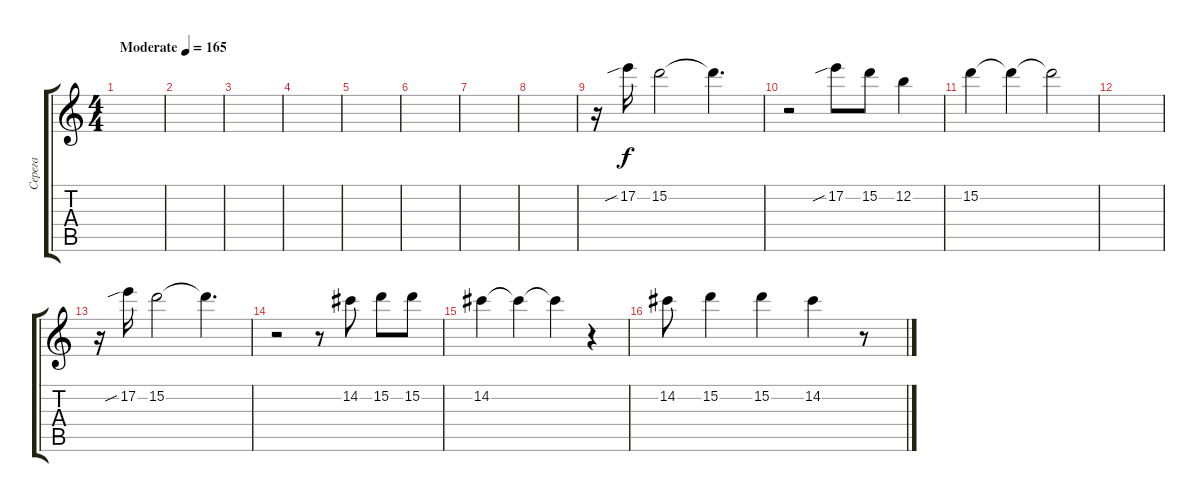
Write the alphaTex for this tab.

\track ("Серега" "Серега") {instrument distortionguitar}
\staff {score tabs}
\tuning (E4 B3 G3 D3 A2 E2) {hide}
\ts (4 4)
\tempo (165 "Moderate")
\clef g2
\ks c
|
|
|
|
|
|
|
|
r.16 17.2{sib}.16 15.2.2 15.2{t}.4{d} |
r.2 17.2{sib}.8 15.2.8 12.2.4 |
15.2.4 15.2{t}.4 15.2{t}.2 |
|
r.16 17.2{sib}.16 15.2.2 15.2{t}.4{d} |
r.2 r.8 14.2.8 15.2.8 15.2.8 |
14.2.4 14.2{t}.4 14.2{t}.4 r.4 |
14.2.8 15.2.4 15.2.4 14.2.4 r.8
